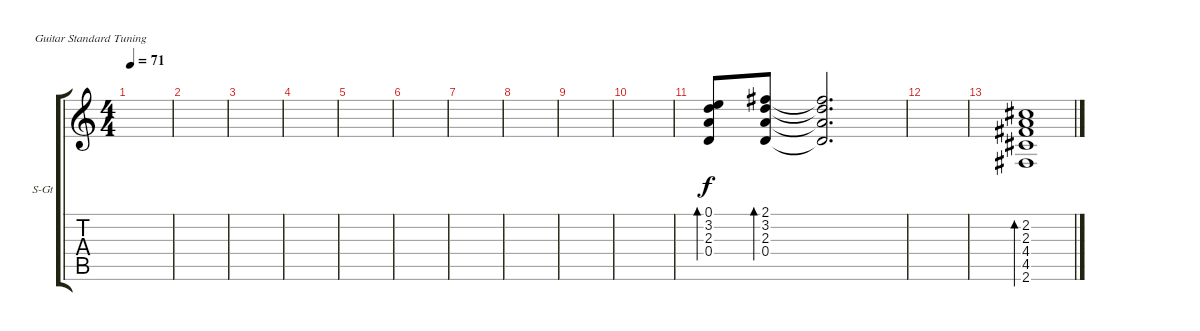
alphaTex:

\defaultSystemsLayout 4
\bracketExtendMode groupsimilarinstruments
\firstSystemTrackNameOrientation horizontal
\otherSystemsTrackNameOrientation horizontal
\track ("Steel Guitar" "S-Gt") {instrument acousticguitarsteel}
\staff {score tabs}
\tuning (E4 B3 G3 D3 A2 E2)
\ts (4 4)
\tempo 71
\clef g2
\scale
0.485477
\ks c
|
\scale
0.257261 |
\scale
0.257261 |
\scale
0.333333 |
\scale
0.333333 |
\scale
0.333333 |
\scale
0.333333 |
\scale
0.333333 |
\scale
0.333333 |
|
(0.4 2.3 3.2 0.1).8{bd 69} (2.1 3.2 2.3 0.4).8{bd 69} (2.1{t} 3.2{t} 2.3{t} 0.4{t}).2{d} |
|
(2.2 2.3 4.4 4.5 2.6).1{bd 116}
